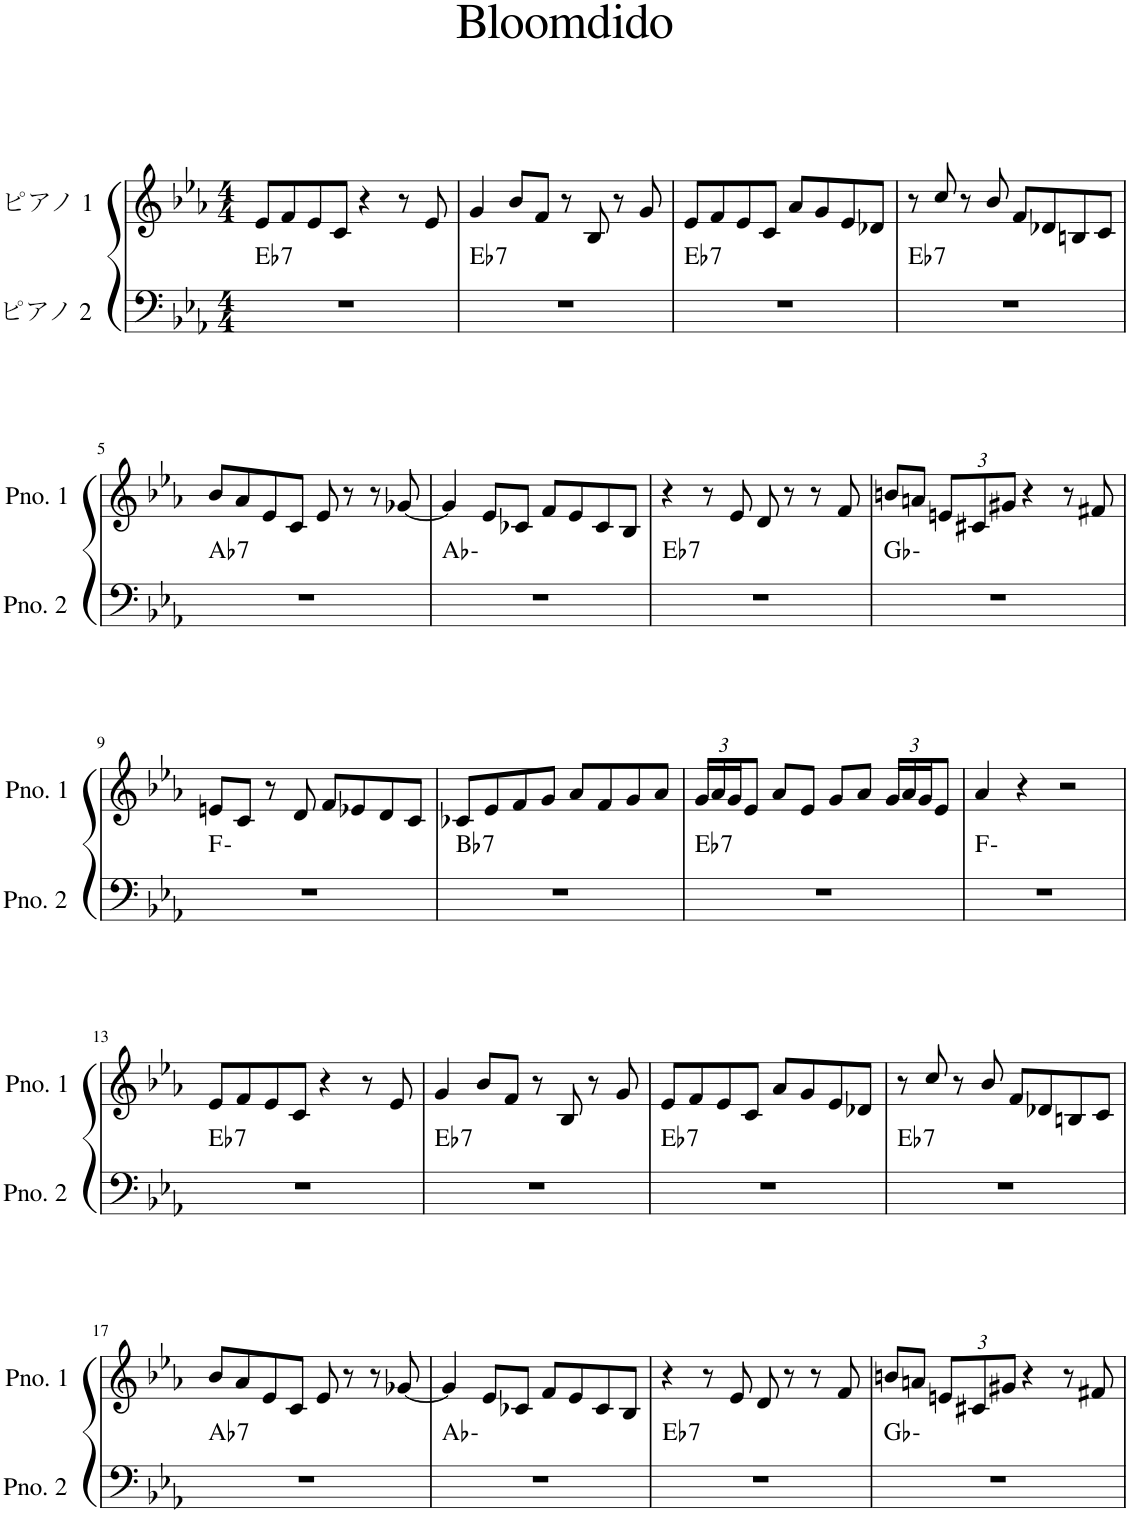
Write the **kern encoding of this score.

**kern	**harte	**kern
*part2	*part2	*part1
*staff2	*	*staff1
*I"ピアノ 2	*	*I"ピアノ 1
*clefF4	*	*clefG2
*k[b-e-a-]	*	*k[b-e-a-]
*M4/4	*	*M4/4
=1	=1	=1
!	!LO:H:kt=7	!
1r	Eb:7	8e-/L
.	.	8f/
.	.	8e-/
.	.	8c/J
.	.	4r
.	.	8r
.	.	8e-/
=2	=2	=2
!	!LO:H:kt=7	!
1r	Eb:7	4g/
.	.	8b-/L
.	.	8f/J
.	.	8r
.	.	8B-/
.	.	8r
.	.	8g/
=3	=3	=3
!	!LO:H:kt=7	!
1r	Eb:7	8e-/L
.	.	8f/
.	.	8e-/
.	.	8c/J
.	.	8a-/L
.	.	8g/
.	.	8e-/
.	.	8d-X/J
=4	=4	=4
!	!LO:H:kt=7	!
1r	Eb:7	8r
.	.	8cc/
.	.	8r
.	.	8b-/
.	.	8f/L
.	.	8d-X/
.	.	8Bn/
.	.	8c/J
!!LO:LB:g=z
=5	=5	=5
!	!LO:H:kt=7	!
1r	Ab:7	8b-/L
.	.	8a-/
.	.	8e-/
.	.	8c/J
.	.	8e-/
.	.	8r
.	.	8r
.	.	[8g-X/
=6	=6	=6
1r	Ab:min	4g-/]
.	.	8e-/L
.	.	8c-X/J
.	.	8f/L
.	.	8e-/
.	.	8c-/
.	.	8B-/J
=7	=7	=7
!	!LO:H:kt=7	!
1r	Eb:7	4r
.	.	8r
.	.	8e-/
.	.	8d/
.	.	8r
.	.	8r
.	.	8f/
=8	=8	=8
1r	Gb:min	8bn/L
.	.	8an/J
*	*	*Xbrackettup
.	.	12en/L
.	.	12c#X/
.	.	12g#X/J
.	.	4r
.	.	8r
.	.	8f#X/
!!LO:LB:g=z
=9	=9	=9
1r	F:min	8en/L
.	.	8c/J
.	.	8r
.	.	8d/
.	.	8f/L
.	.	8e-X/
.	.	8d/
.	.	8c/J
=10	=10	=10
!	!LO:H:kt=7	!
1r	Bb:7	8c-X/L
.	.	8e-/
.	.	8f/
.	.	8g/J
.	.	8a-/L
.	.	8f/
.	.	8g/
.	.	8a-/J
=11	=11	=11
!	!LO:H:kt=7	!
1r	Eb:7	24g/LL
.	.	24a-/
.	.	24g/J
.	.	8e-/J
.	.	8a-/L
.	.	8e-/J
.	.	8g/L
.	.	8a-/J
.	.	24g/LL
.	.	24a-/
.	.	24g/J
.	.	8e-/J
=12	=12	=12
1r	F:min	4a-/
.	.	4r
.	.	2r
!!LO:LB:g=z
=13	=13	=13
!	!LO:H:kt=7	!
1r	Eb:7	8e-/L
.	.	8f/
.	.	8e-/
.	.	8c/J
.	.	4r
.	.	8r
.	.	8e-/
=14	=14	=14
!	!LO:H:kt=7	!
1r	Eb:7	4g/
.	.	8b-/L
.	.	8f/J
.	.	8r
.	.	8B-/
.	.	8r
.	.	8g/
=15	=15	=15
!	!LO:H:kt=7	!
1r	Eb:7	8e-/L
.	.	8f/
.	.	8e-/
.	.	8c/J
.	.	8a-/L
.	.	8g/
.	.	8e-/
.	.	8d-X/J
=16	=16	=16
!	!LO:H:kt=7	!
1r	Eb:7	8r
.	.	8cc/
.	.	8r
.	.	8b-/
.	.	8f/L
.	.	8d-X/
.	.	8Bn/
.	.	8c/J
!!LO:LB:g=z
=17	=17	=17
!	!LO:H:kt=7	!
1r	Ab:7	8b-/L
.	.	8a-/
.	.	8e-/
.	.	8c/J
.	.	8e-/
.	.	8r
.	.	8r
.	.	[8g-X/
=18	=18	=18
1r	Ab:min	4g-/]
.	.	8e-/L
.	.	8c-X/J
.	.	8f/L
.	.	8e-/
.	.	8c-/
.	.	8B-/J
=19	=19	=19
!	!LO:H:kt=7	!
1r	Eb:7	4r
.	.	8r
.	.	8e-/
.	.	8d/
.	.	8r
.	.	8r
.	.	8f/
=20	=20	=20
1r	Gb:min	8bn/L
.	.	8an/J
.	.	12en/L
.	.	12c#X/
.	.	12g#X/J
.	.	4r
.	.	8r
.	.	8f#X/
=	=	=
*-	*-	*-
